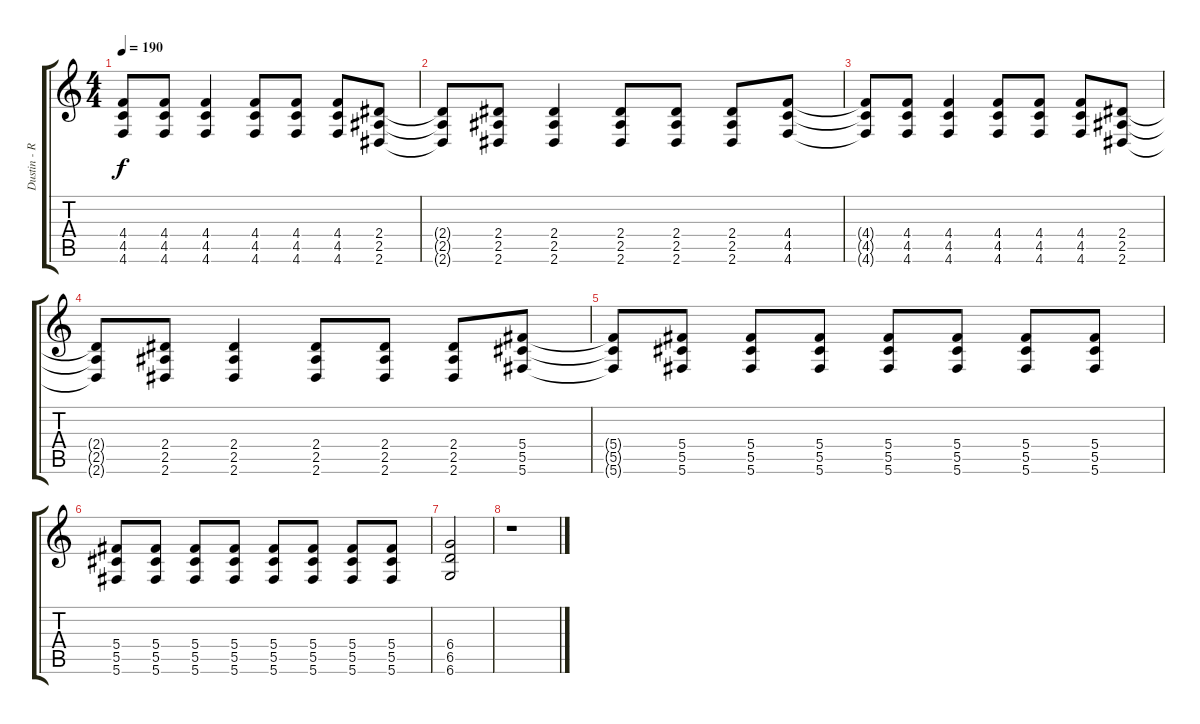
\track ("Dustin - Rythem" "Dustin - R") {instrument overdrivenguitar}
\staff {score tabs}
\tuning (Eb4 Bb3 Gb3 Db3 Ab2 Db2) {hide}
\ts (4 4)
\tempo 190
\clef g2
\ks c
(4.4{t} 4.5{t} 4.6{t}).8{dy f} (4.4 4.5 4.6).8 (4.4 4.5 4.6).4 (4.4 4.5 4.6).8 (4.4 4.5 4.6).8 (4.4 4.5 4.6).8 (2.4 2.5 2.6).8 |
(2.4{t} 2.5{t} 2.6{t}).8 (2.4 2.5 2.6).8 (2.4 2.5 2.6).4 (2.4 2.5 2.6).8 (2.4 2.5 2.6).8 (2.4 2.5 2.6).8 (4.4 4.5 4.6).8 |
(4.4{t} 4.5{t} 4.6{t}).8 (4.4 4.5 4.6).8 (4.4 4.5 4.6).4 (4.4 4.5 4.6).8 (4.4 4.5 4.6).8 (4.4 4.5 4.6).8 (2.4 2.5 2.6).8 |
(2.4{t} 2.5{t} 2.6{t}).8 (2.4 2.5 2.6).8 (2.4 2.5 2.6).4 (2.4 2.5 2.6).8 (2.4 2.5 2.6).8 (2.4 2.5 2.6).8 (5.4 5.5 5.6).8 |
(5.4{t} 5.5{t} 5.6{t}).8 (5.4 5.5 5.6).8 (5.4 5.5 5.6).8 (5.4 5.5 5.6).8 (5.4 5.5 5.6).8 (5.4 5.5 5.6).8 (5.4 5.5 5.6).8 (5.4 5.5 5.6).8 |
(5.4 5.5 5.6).8 (5.4 5.5 5.6).8 (5.4 5.5 5.6).8 (5.4 5.5 5.6).8 (5.4 5.5 5.6).8 (5.4 5.5 5.6).8 (5.4 5.5 5.6).8 (5.4 5.5 5.6).8 |
(6.4 6.5 6.6).2 |
r.1
